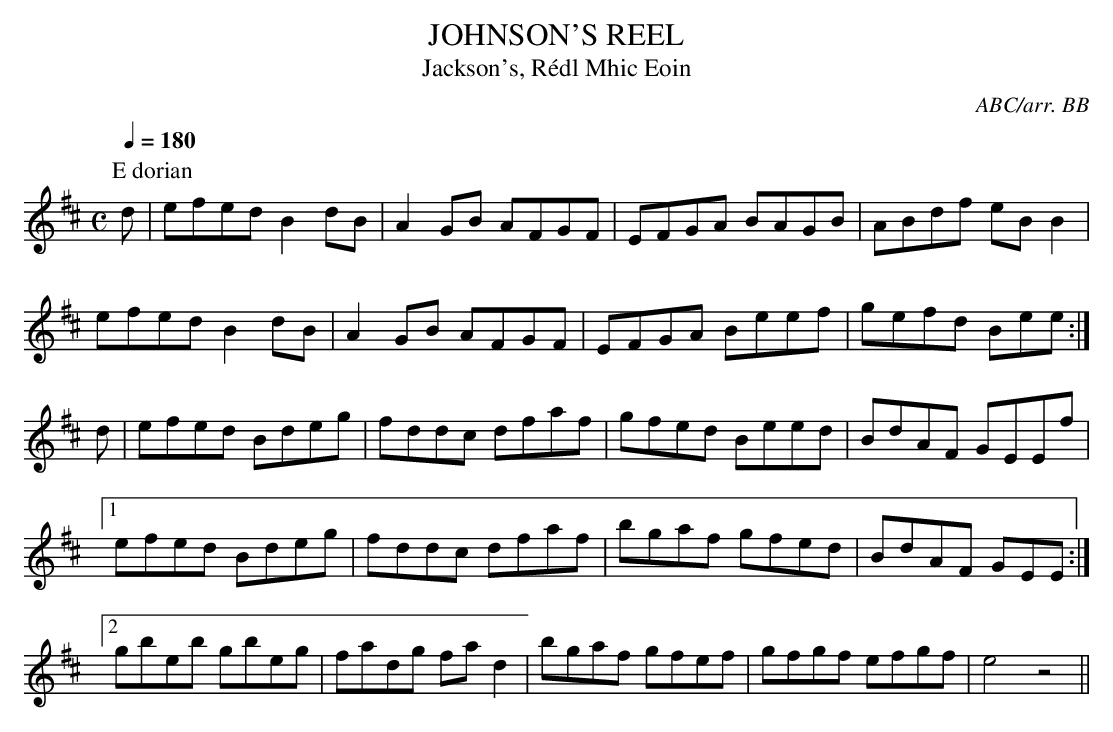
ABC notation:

X:1
T:JOHNSON'S REEL
T:Jackson's, R\'edl Mhic Eoin
C:ABC/arr. BB
that refers to this tune as anything other than "Jackson's"
(of which there are many, so "Johnson's" actually works better
from an archiving standpoint!) The Gaelic actually means "The
Reel of John's Son" but (as with many of Breathnach's titles)
one can never be sure if this isn't a "back translation from
the English.
M:C
L:1/8
Q:1/4=180
K:D
P:E dorian
d|efed B2dB|A2GB AFGF|EFGA BAGB|ABdf eBB2|
efed B2dB|A2GB AFGF|EFGA Beef|gefd Bee:|
d|efed Bdeg|fddc dfaf|gfed Beed|BdAF GEEf|
[1 efed Bdeg|fddc dfaf|bgaf gfed|BdAF GEE :|
[2 gbeb gbeg|fadg fad2|bgaf gfef|gfgf efgf|e4z4||
